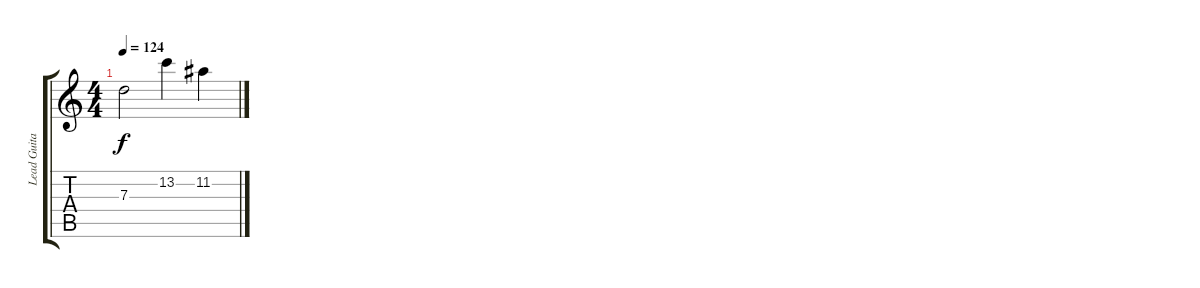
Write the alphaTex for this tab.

\track ("Lead Guitar 1" "Lead Guita") {instrument overdrivenguitar}
\staff {score tabs}
\tuning (E4 B3 G3 D3 A2 E2) {hide}
\ts (4 4)
\tempo 124
\clef g2
\ks c
7.3.2{dy f} 13.2.4 11.2.4
